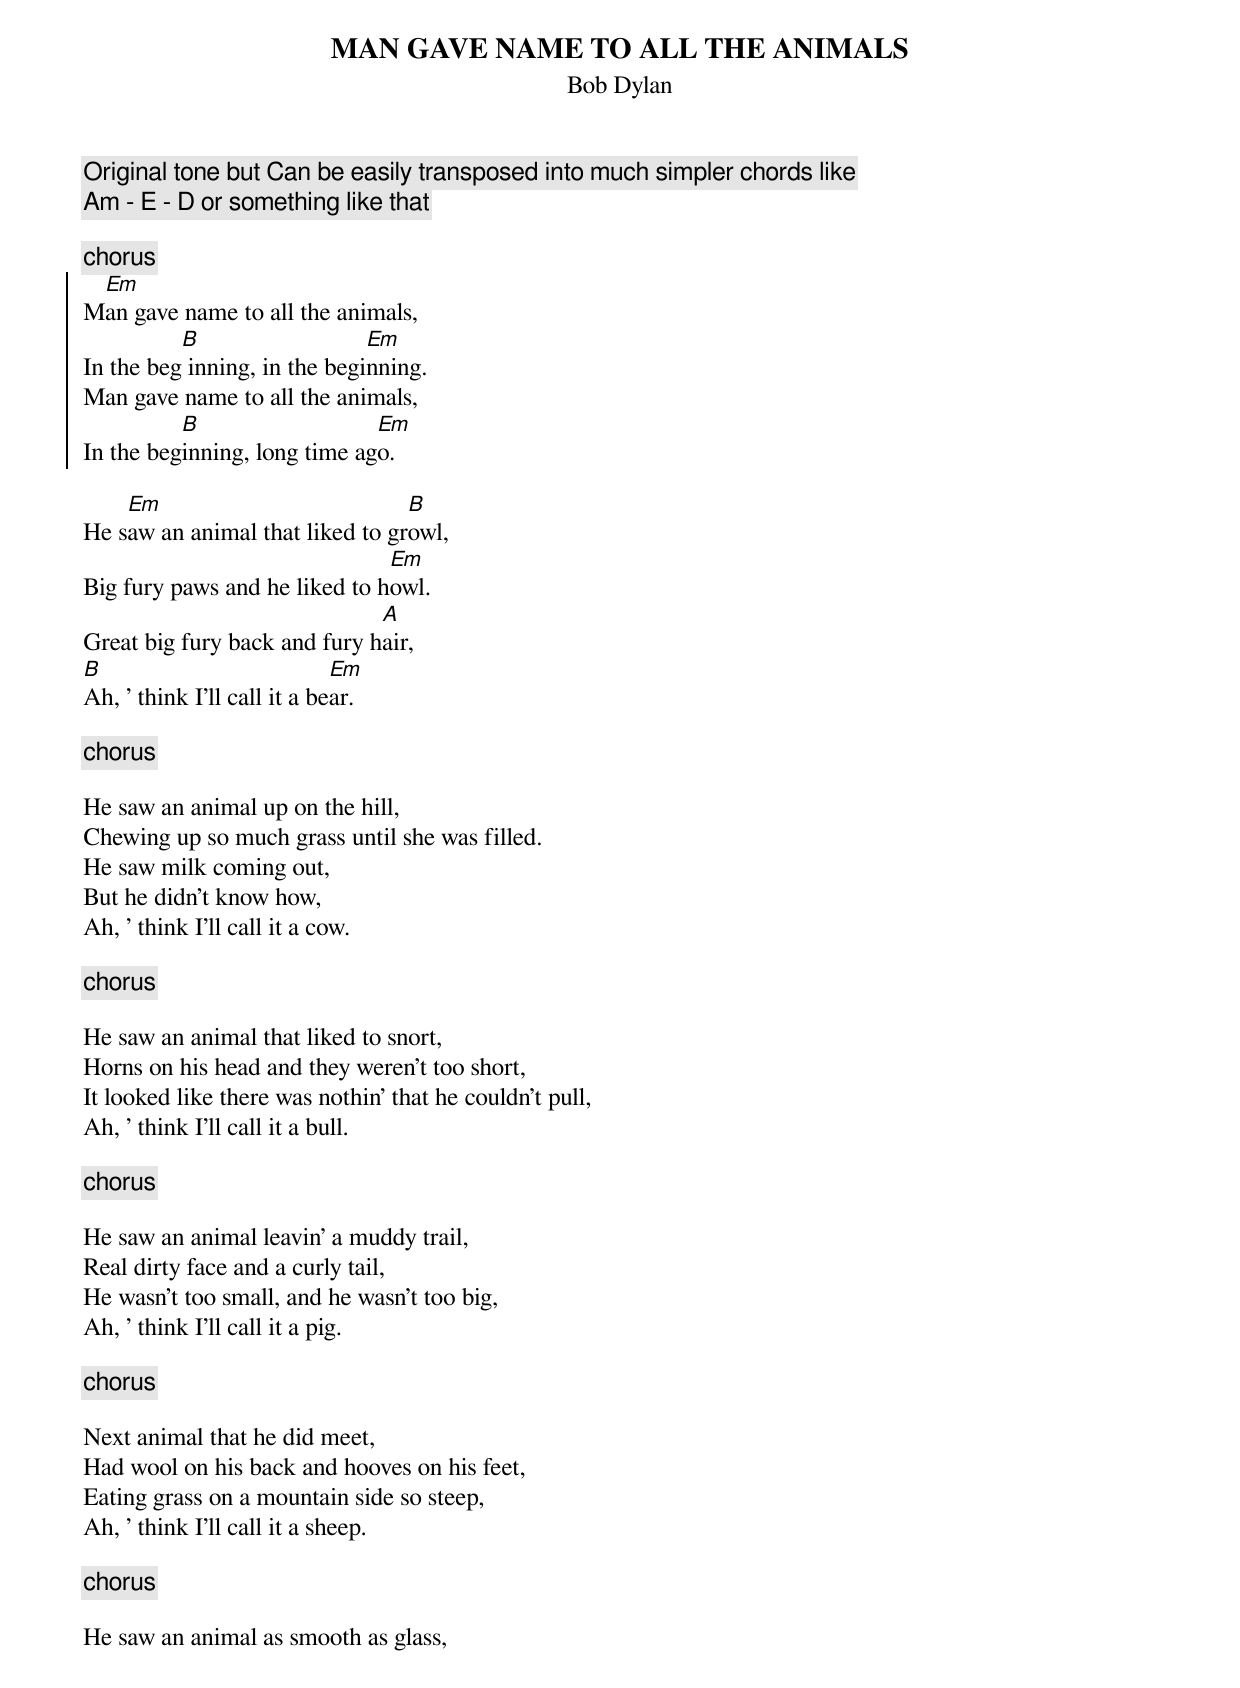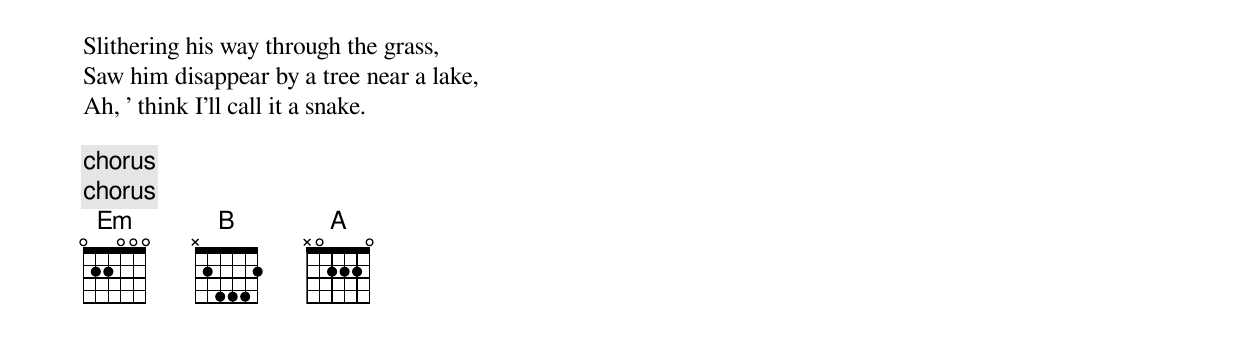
{title:MAN GAVE NAME TO ALL THE ANIMALS}
{st:Bob Dylan}

{c:Original tone but Can be easily transposed into much simpler chords like}
{c:Am - E - D or something like that}

{c:chorus}
{soc}
M[Em]an gave name to all the animals,
In the beg[B] inning, in the begi[Em]nning.
Man gave name to all the animals,
In the beg[B]inning, long time ag[Em]o.
{eoc}

He s[Em]aw an animal that liked to gr[B]owl,
Big fury paws and he liked to h[Em]owl.
Great big fury back and fury h[A]air,
[B]Ah, ' think I'll call it a be[Em]ar.

{c:chorus}

He saw an animal up on the hill,
Chewing up so much grass until she was filled.
He saw milk coming out,
But he didn't know how,
Ah, ' think I'll call it a cow.

{c:chorus}

He saw an animal that liked to snort,
Horns on his head and they weren't too short,
It looked like there was nothin' that he couldn't pull,
Ah, ' think I'll call it a bull.

{c:chorus}

He saw an animal leavin' a muddy trail,
Real dirty face and a curly tail,
He wasn't too small, and he wasn't too big,
Ah, ' think I'll call it a pig.

{c:chorus}

Next animal that he did meet,
Had wool on his back and hooves on his feet,
Eating grass on a mountain side so steep,
Ah, ' think I'll call it a sheep.

{c:chorus}

He saw an animal as smooth as glass,
Slithering his way through the grass,
Saw him disappear by a tree near a lake,
Ah, ' think I'll call it a snake.

{c:chorus}
{c:chorus}
